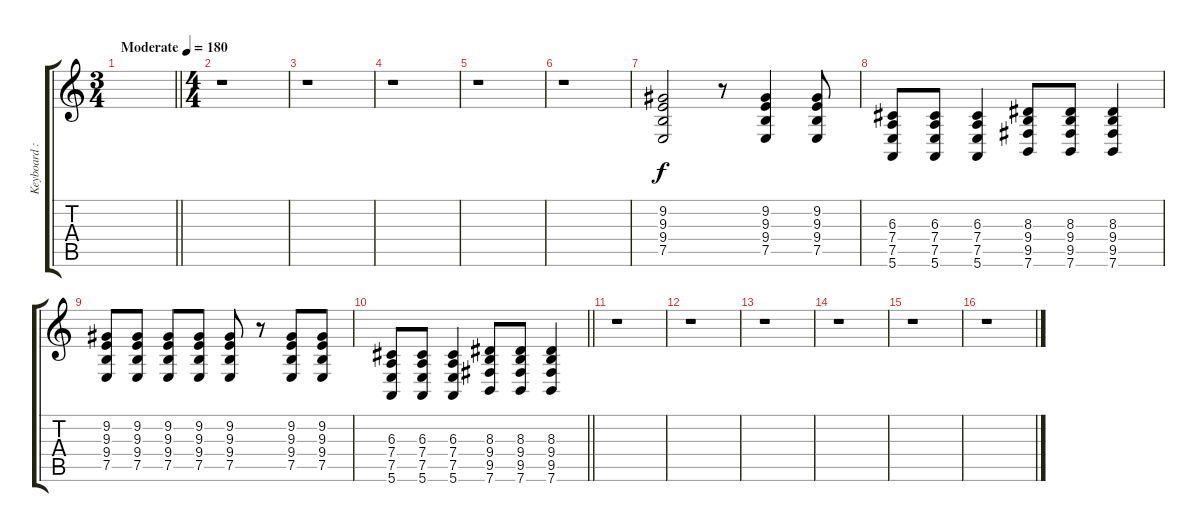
\track ("Keyboard : Kotobuki Tsumugi - Chan" "Keyboard :") {instrument lead2sawtooth}
\staff {score tabs}
\tuning (E4 B3 G3 D3 A2 E2) {hide}
\ts (3 4)
\tempo (180 "Moderate")
\clef g2
\barLineRight lightlight
\ks c
|
\ts (4 4)
r.1 |
r.1 |
r.1 |
r.1 |
r.1 |
(9.2 9.3 9.4 7.5).2 r.8 (9.2 9.3 9.4 7.5).4 (9.2 9.3 9.4 7.5).8 |
(6.3 7.4 7.5 5.6).8 (6.3 7.4 7.5 5.6).8 (6.3 7.4 7.5 5.6).4 (8.3 9.4 9.5 7.6).8 (8.3 9.4 9.5 7.6).8 (8.3 9.4 9.5 7.6).4 |
(9.2 9.3 9.4 7.5).8 (9.2 9.3 9.4 7.5).8 (9.2 9.3 9.4 7.5).8 (9.2 9.3 9.4 7.5).8 (9.2 9.3 9.4 7.5).8 r.8 (9.2 9.3 9.4 7.5).8 (9.2 9.3 9.4 7.5).8 |
\barLineRight lightlight
(6.3 7.4 7.5 5.6).8 (6.3 7.4 7.5 5.6).8 (6.3 7.4 7.5 5.6).4 (8.3 9.4 9.5 7.6).8 (8.3 9.4 9.5 7.6).8 (8.3 9.4 9.5 7.6).4 |
r.1 |
r.1 |
r.1 |
r.1 |
r.1 |
r.1
